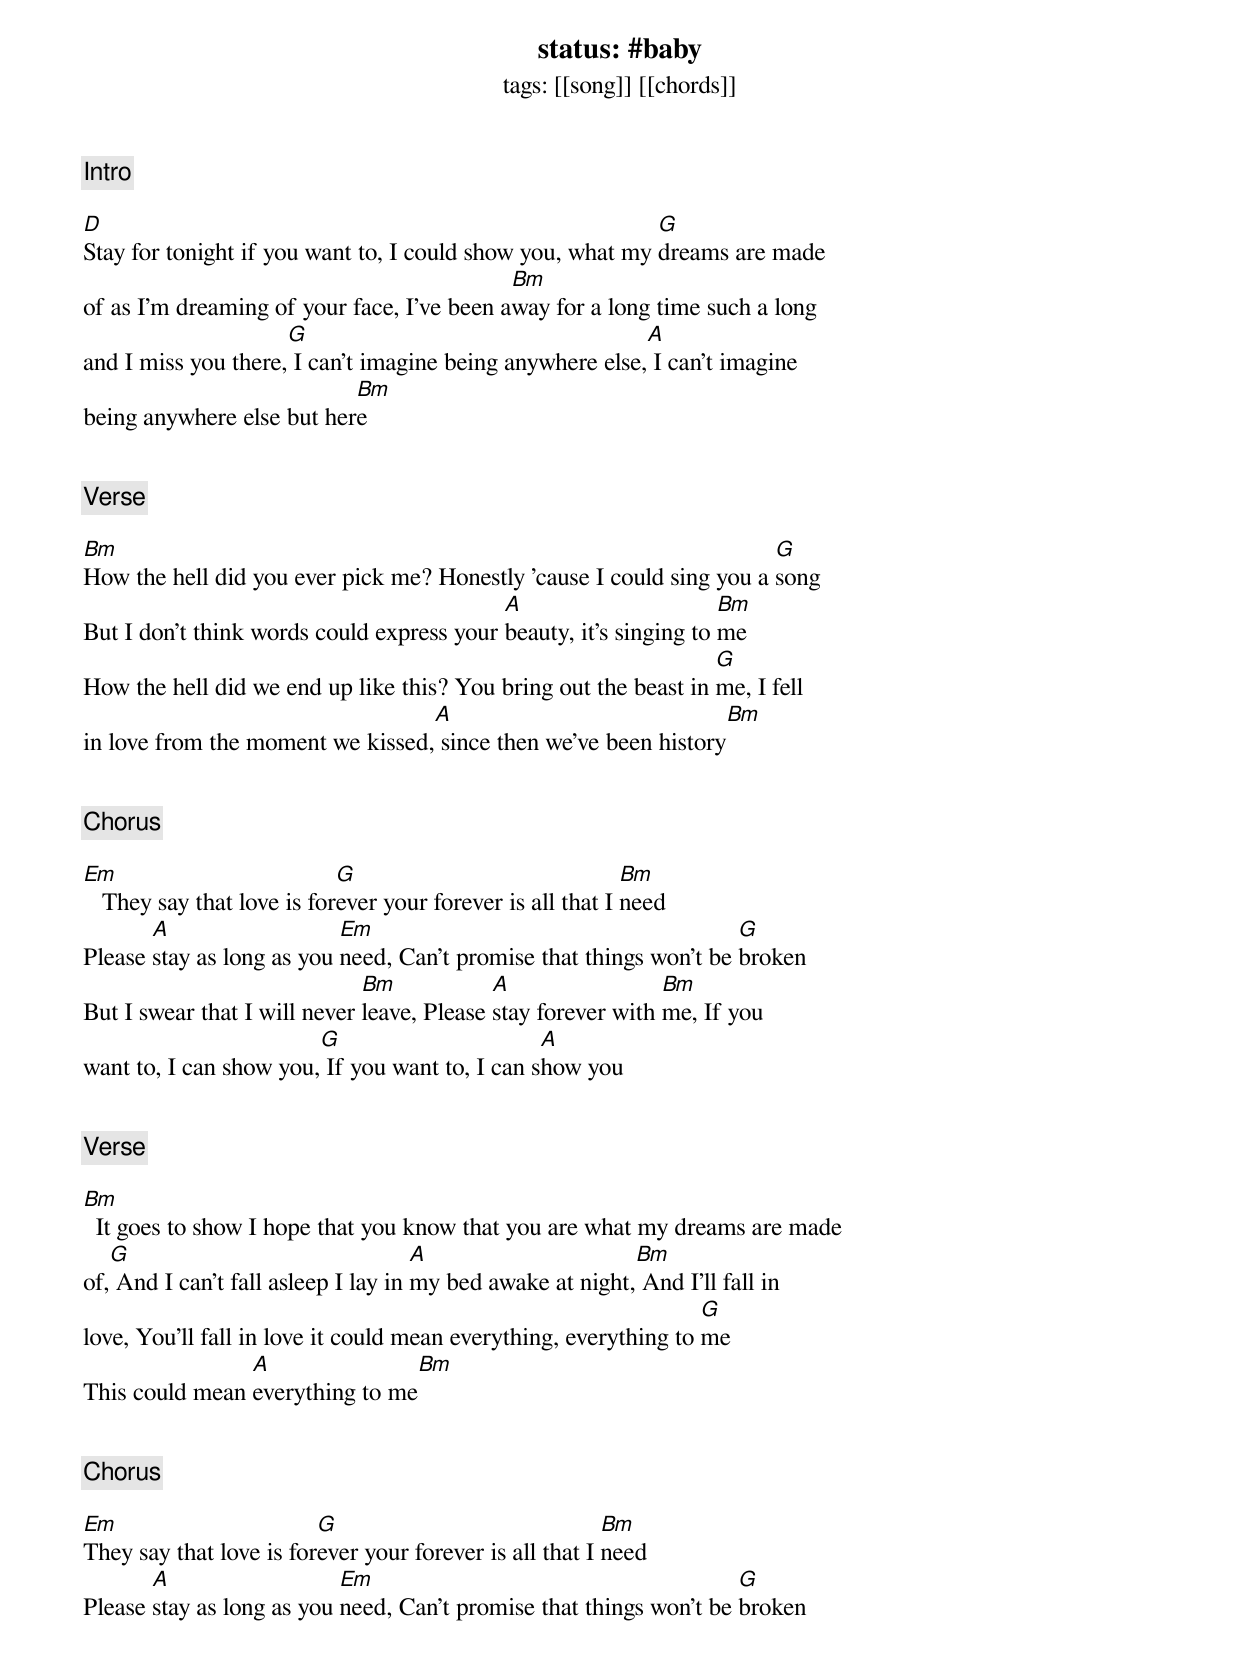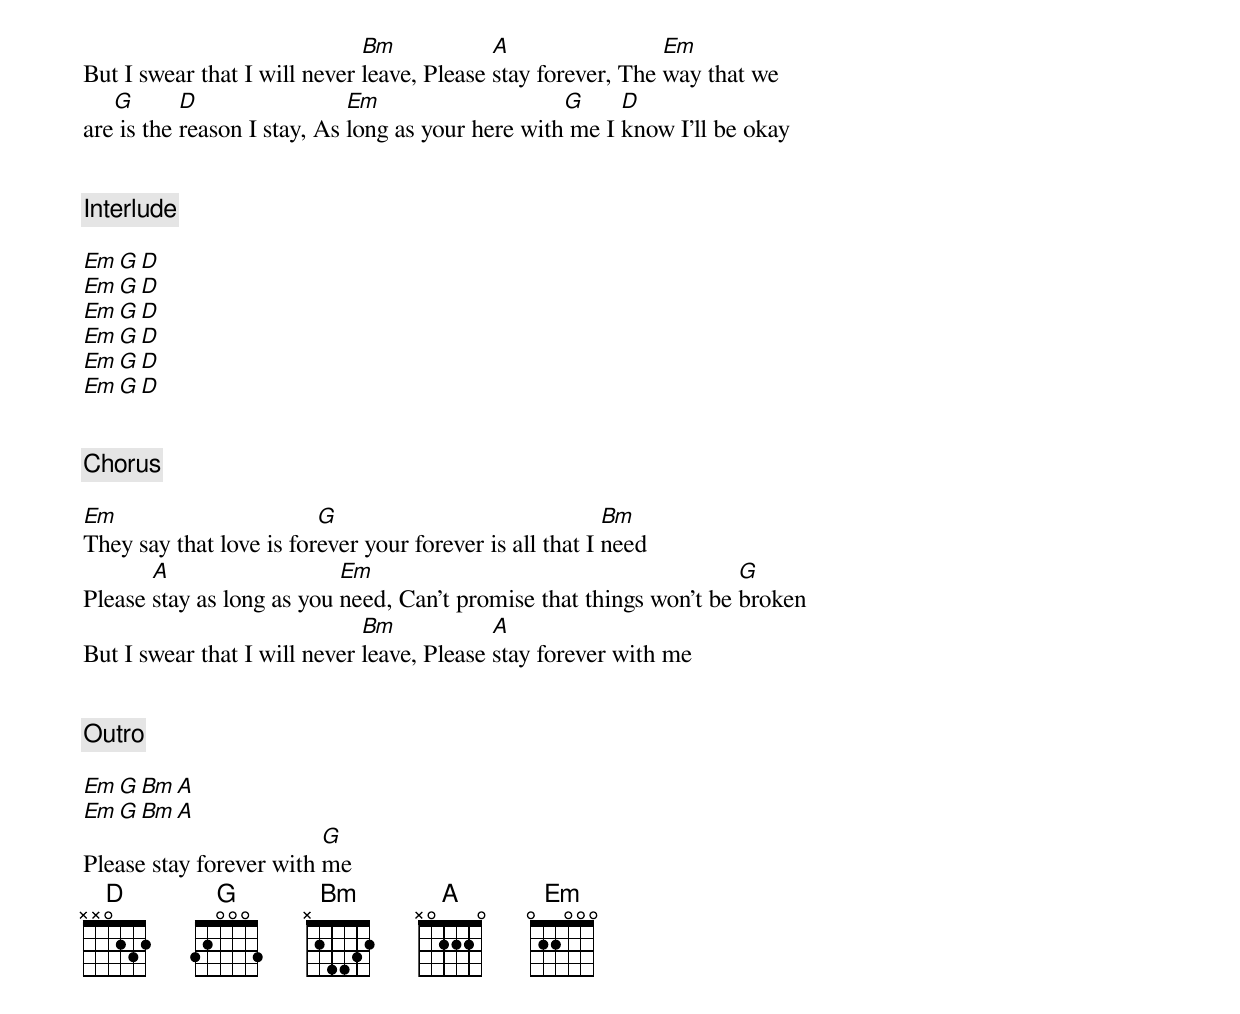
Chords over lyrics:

status: #baby
tags: [[song]] [[chords]]

[Intro]

D                                                          G
Stay for tonight if you want to, I could show you, what my dreams are made
                                            Bm
of as I'm dreaming of your face, I've been away for a long time such a long
                     G                                    A
and I miss you there, I can't imagine being anywhere else, I can't imagine
                           Bm
being anywhere else but here


[Verse]

Bm                                                                    G
How the hell did you ever pick me? Honestly 'cause I could sing you a song
                                           A                       Bm
But I don't think words could express your beauty, it's singing to me
                                                                 G
How the hell did we end up like this? You bring out the beast in me, I fell
                                  A                             Bm
in love from the moment we kissed, since then we've been history


[Chorus]

Em                          G                               Bm
   They say that love is forever your forever is all that I need
       A                   Em                                       G
Please stay as long as you need, Can't promise that things won't be broken
                              Bm            A                 Bm
But I swear that I will never leave, Please stay forever with me, If you
                        G                       A
want to, I can show you, If you want to, I can show you


[Verse]

Bm
  It goes to show I hope that you know that you are what my dreams are made
   G                                 A                     Bm
of, And I can't fall asleep I lay in my bed awake at night, And I'll fall in
                                                                  G
love, You'll fall in love it could mean everything, everything to me
                A               Bm
This could mean everything to me


[Chorus]

Em                       G                               Bm
They say that love is forever your forever is all that I need
       A                   Em                                       G
Please stay as long as you need, Can't promise that things won't be broken
                              Bm            A                 Em
But I swear that I will never leave, Please stay forever, The way that we
   G       D                 Em                    G     D
are is the reason I stay, As long as your here with me I know I'll be okay


[Interlude]

Em  G  D
Em  G  D
Em  G  D
Em  G  D
Em  G  D
Em  G  D


[Chorus]

Em                       G                               Bm
They say that love is forever your forever is all that I need
       A                   Em                                       G
Please stay as long as you need, Can't promise that things won't be broken
                              Bm            A
But I swear that I will never leave, Please stay forever with me


[Outro]

Em  G  Bm  A
Em  G  Bm  A
                         G
Please stay forever with me
